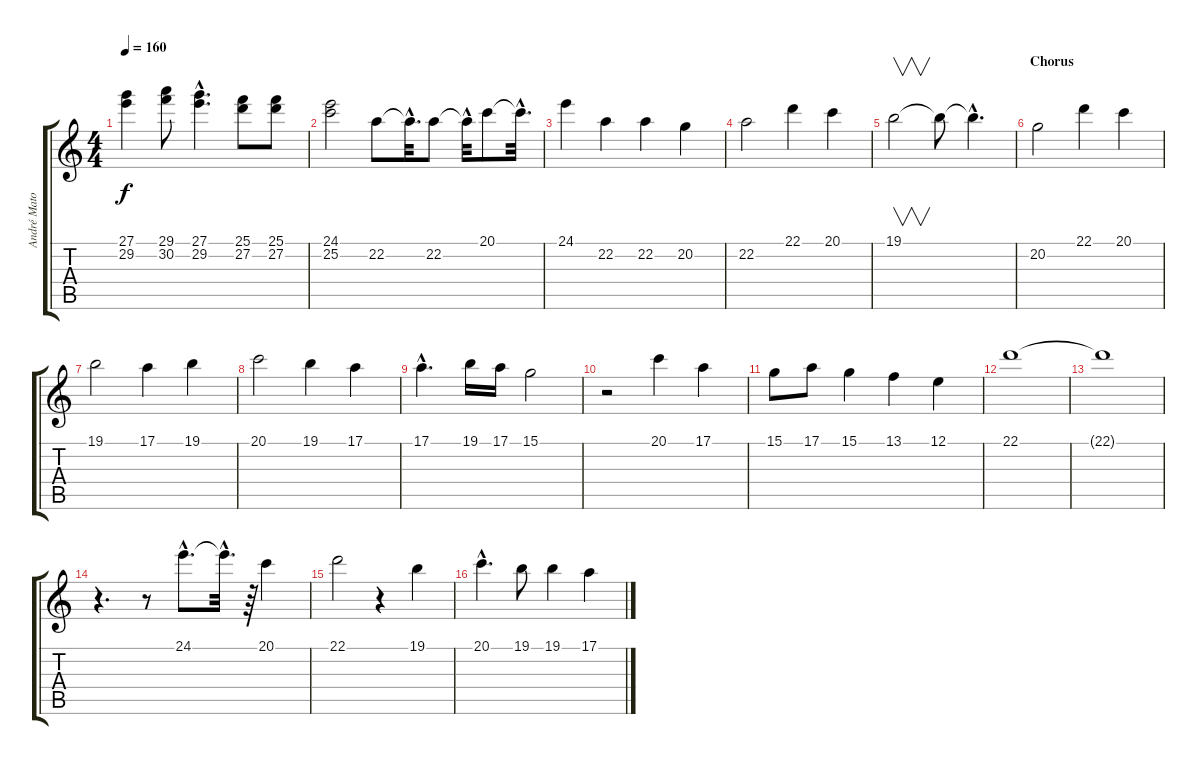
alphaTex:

\track ("André Matos (Voz)" "André Mato") {instrument cello}
\staff {score tabs}
\tuning (E4 B3 G3 D3 A2 E2) {hide}
\ts (4 4)
\tempo 160
\clef g2
\ks c
(27.1 29.2).4{dy f} (29.1 30.2).8 (27.1{hac} 29.2{hac}).4{d} (25.1 27.2).8 (25.1 27.2).8 |
(24.1 25.2).2 22.2.8 22.2{hac t}.32{d} 22.2.8 22.2{hac t}.32 20.1.8 20.1{hac t}.32{d} |
24.1.4 22.2.4 22.2.4 20.2.4 |
22.2.2 22.1.4 20.1.4 |
19.1.2{v} 19.1{t}.8 19.1{hac t}.4{d} |
\section ("" "Chorus")
20.2.2 22.1.4 20.1.4 |
19.1.2 17.1.4 19.1.4 |
20.1.2 19.1.4 17.1.4 |
17.1{hac}.4{d} 19.1.16 17.1.16 15.1.2 |
r.2 20.1.4 17.1.4 |
15.1.8 17.1.8 15.1.4 13.1.4 12.1.4 |
22.1.1 |
22.1{t}.1 |
r.4{d} r.8 24.1{hac}.8{d} 24.1{hac t}.32{d} r.64 20.1.4 |
22.1.2 r.4 19.1.4 |
20.1{hac}.4{d} 19.1.8 19.1.4 17.1.4
